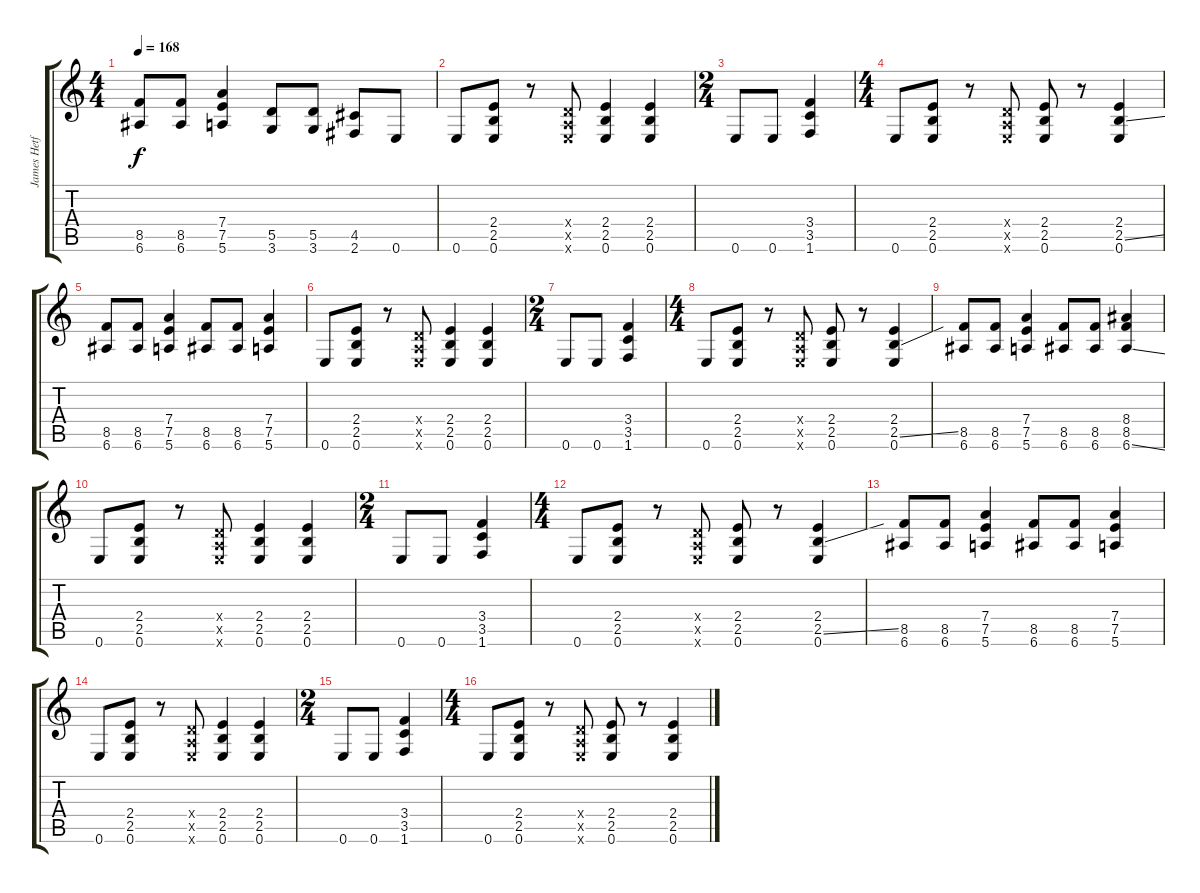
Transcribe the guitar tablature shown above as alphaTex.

\track ("James Hetfield Distortion" "James Hetf") {instrument distortionguitar}
\staff {score tabs}
\tuning (E4 B3 G3 D3 A2 E2) {hide}
\ts (4 4)
\tempo 168
\clef g2
\ks c
(8.5 6.6).8{dy f} (8.5 6.6).8 (7.4 7.5 5.6).4 (5.5 3.6).8 (5.5 3.6).8 (4.5 2.6).8 0.6.8 |
0.6.8 (2.4 2.5 0.6).8 r.8 (0.4{x} 0.5{x} 0.6{x}).8 (2.4 2.5 0.6).4 (2.4 2.5 0.6).4 |
\ts (2 4)
0.6.8 0.6.8 (3.4 3.5 1.6).4 |
\ts (4 4)
0.6.8 (2.4 2.5 0.6).8 r.8 (0.4{x} 0.5{x} 0.6{x}).8 (2.4 2.5 0.6).8 r.8 (2.4 2.5{ss} 0.6).4 |
(8.5 6.6).8 (8.5 6.6).8 (7.4 7.5 5.6).4 (8.5 6.6).8 (8.5 6.6).8 (7.4 7.5 5.6).4 |
0.6.8 (2.4 2.5 0.6).8 r.8 (0.4{x} 0.5{x} 0.6{x}).8 (2.4 2.5 0.6).4 (2.4 2.5 0.6).4 |
\ts (2 4)
0.6.8 0.6.8 (3.4 3.5 1.6).4 |
\ts (4 4)
0.6.8 (2.4 2.5 0.6).8 r.8 (0.4{x} 0.5{x} 0.6{x}).8 (2.4 2.5 0.6).8 r.8 (2.4 2.5{ss} 0.6).4 |
(8.5 6.6).8 (8.5 6.6).8 (7.4 7.5 5.6).4 (8.5 6.6).8 (8.5 6.6).8 (8.4 8.5 6.6{ss}).4 |
0.6.8 (2.4 2.5 0.6).8 r.8 (0.4{x} 0.5{x} 0.6{x}).8 (2.4 2.5 0.6).4 (2.4 2.5 0.6).4 |
\ts (2 4)
0.6.8 0.6.8 (3.4 3.5 1.6).4 |
\ts (4 4)
0.6.8 (2.4 2.5 0.6).8 r.8 (0.4{x} 0.5{x} 0.6{x}).8 (2.4 2.5 0.6).8 r.8 (2.4 2.5{ss} 0.6).4 |
(8.5 6.6).8 (8.5 6.6).8 (7.4 7.5 5.6).4 (8.5 6.6).8 (8.5 6.6).8 (7.4 7.5 5.6).4 |
0.6.8 (2.4 2.5 0.6).8 r.8 (0.4{x} 0.5{x} 0.6{x}).8 (2.4 2.5 0.6).4 (2.4 2.5 0.6).4 |
\ts (2 4)
0.6.8 0.6.8 (3.4 3.5 1.6).4 |
\ts (4 4)
0.6.8 (2.4 2.5 0.6).8 r.8 (0.4{x} 0.5{x} 0.6{x}).8 (2.4 2.5 0.6).8 r.8 (2.4 2.5{ss} 0.6).4
